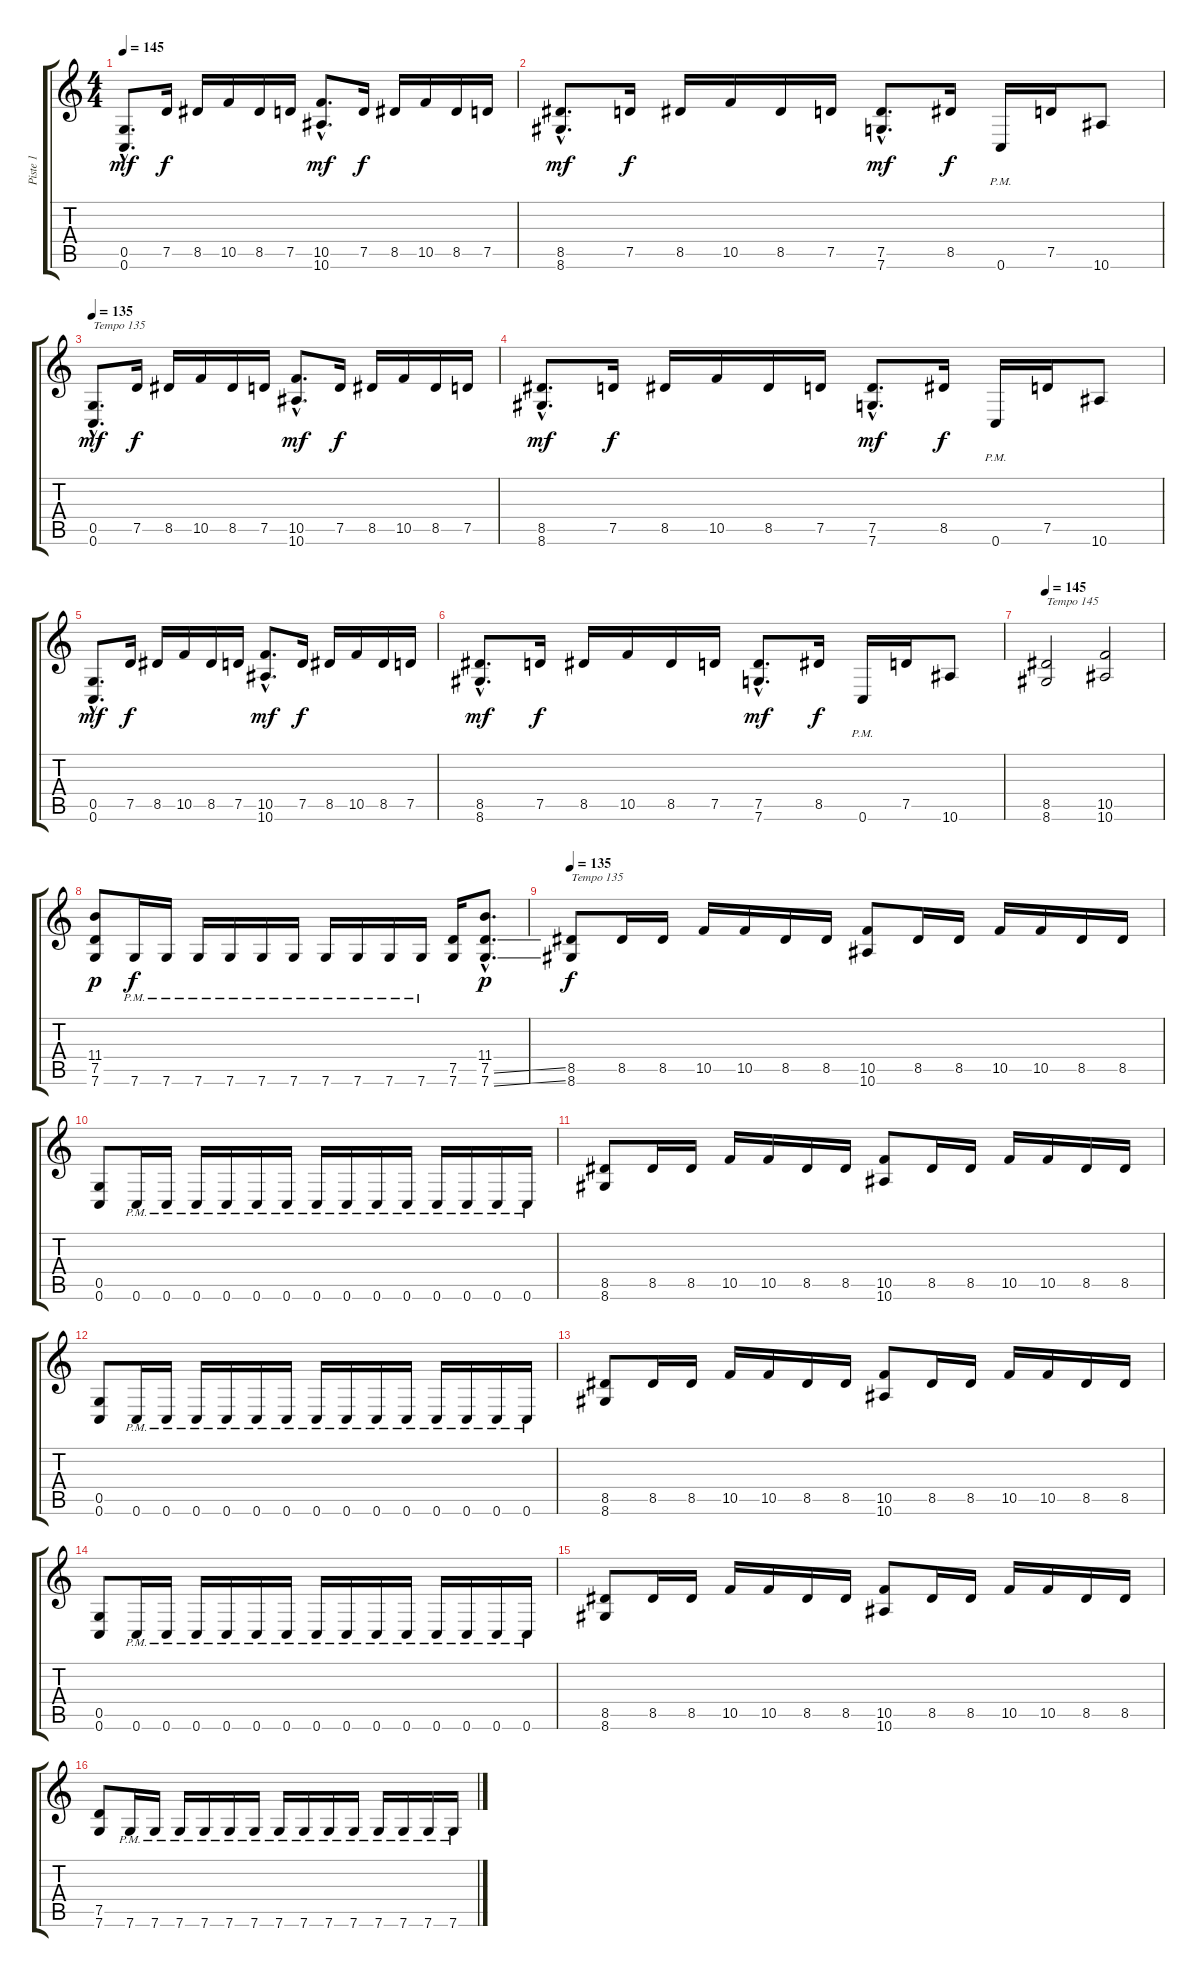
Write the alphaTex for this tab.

\track ("Piste 1" "Piste 1") {instrument distortionguitar}
\staff {score tabs}
\tuning (D4 A3 F3 C3 G2 C2) {hide}
\ts (4 4)
\tempo 145
\clef g2
\ks c
(0.5{hac} 0.6{hac}).8{d dy mf} 7.5.16{dy f} 8.5.16 10.5.16 8.5.16 7.5.16 (10.5{hac} 10.6{hac}).8{d dy mf} 7.5.16{dy f} 8.5.16 10.5.16 8.5.16 7.5.16 |
(8.5{hac} 8.6{hac}).8{d dy mf} 7.5.16{dy f} 8.5.16 10.5.16 8.5.16 7.5.16 (7.5{hac} 7.6{hac}).8{d dy mf} 8.5.16{dy f} 0.6{pm}.16 7.5.16 10.6.8 |
\tempo 135
(0.5{hac} 0.6{hac}).8{d txt "Tempo 135" dy mf} 7.5.16{dy f} 8.5.16 10.5.16 8.5.16 7.5.16 (10.5{hac} 10.6{hac}).8{d dy mf} 7.5.16{dy f} 8.5.16 10.5.16 8.5.16 7.5.16 |
(8.5{hac} 8.6{hac}).8{d dy mf} 7.5.16{dy f} 8.5.16 10.5.16 8.5.16 7.5.16 (7.5{hac} 7.6{hac}).8{d dy mf} 8.5.16{dy f} 0.6{pm}.16 7.5.16 10.6.8 |
(0.5{hac} 0.6{hac}).8{d dy mf} 7.5.16{dy f} 8.5.16 10.5.16 8.5.16 7.5.16 (10.5{hac} 10.6{hac}).8{d dy mf} 7.5.16{dy f} 8.5.16 10.5.16 8.5.16 7.5.16 |
(8.5{hac} 8.6{hac}).8{d dy mf} 7.5.16{dy f} 8.5.16 10.5.16 8.5.16 7.5.16 (7.5{hac} 7.6{hac}).8{d dy mf} 8.5.16{dy f} 0.6{pm}.16 7.5.16 10.6.8 |
\tempo 145
(8.5 8.6).2{txt "Tempo 145"} (10.5 10.6).2 |
(11.4 7.5 7.6).8{dy p} 7.6{pm}.16{dy f} 7.6{pm}.16 7.6{pm}.16 7.6{pm}.16 7.6{pm}.16 7.6{pm}.16 7.6{pm}.16 7.6{pm}.16 7.6{pm}.16 7.6{pm}.16 (7.5 7.6).16 (11.4{hac} 7.5{ss hac} 7.6{ss hac}).8{d dy p} |
\tempo 135
(8.5 8.6).8{txt "Tempo 135" dy f} 8.5.16 8.5.16 10.5.16 10.5.16 8.5.16 8.5.16 (10.5 10.6).8 8.5.16 8.5.16 10.5.16 10.5.16 8.5.16 8.5.16 |
(0.5 0.6).8 0.6{pm}.16 0.6{pm}.16 0.6{pm}.16 0.6{pm}.16 0.6{pm}.16 0.6{pm}.16 0.6{pm}.16 0.6{pm}.16 0.6{pm}.16 0.6{pm}.16 0.6{pm}.16 0.6{pm}.16 0.6{pm}.16 0.6{pm}.16 |
(8.5 8.6).8 8.5.16 8.5.16 10.5.16 10.5.16 8.5.16 8.5.16 (10.5 10.6).8 8.5.16 8.5.16 10.5.16 10.5.16 8.5.16 8.5.16 |
(0.5 0.6).8 0.6{pm}.16 0.6{pm}.16 0.6{pm}.16 0.6{pm}.16 0.6{pm}.16 0.6{pm}.16 0.6{pm}.16 0.6{pm}.16 0.6{pm}.16 0.6{pm}.16 0.6{pm}.16 0.6{pm}.16 0.6{pm}.16 0.6{pm}.16 |
(8.5 8.6).8 8.5.16 8.5.16 10.5.16 10.5.16 8.5.16 8.5.16 (10.5 10.6).8 8.5.16 8.5.16 10.5.16 10.5.16 8.5.16 8.5.16 |
(0.5 0.6).8 0.6{pm}.16 0.6{pm}.16 0.6{pm}.16 0.6{pm}.16 0.6{pm}.16 0.6{pm}.16 0.6{pm}.16 0.6{pm}.16 0.6{pm}.16 0.6{pm}.16 0.6{pm}.16 0.6{pm}.16 0.6{pm}.16 0.6{pm}.16 |
(8.5 8.6).8 8.5.16 8.5.16 10.5.16 10.5.16 8.5.16 8.5.16 (10.5 10.6).8 8.5.16 8.5.16 10.5.16 10.5.16 8.5.16 8.5.16 |
(7.5 7.6).8 7.6{pm}.16 7.6{pm}.16 7.6{pm}.16 7.6{pm}.16 7.6{pm}.16 7.6{pm}.16 7.6{pm}.16 7.6{pm}.16 7.6{pm}.16 7.6{pm}.16 7.6{pm}.16 7.6{pm}.16 7.6{pm}.16 7.6{pm}.16
